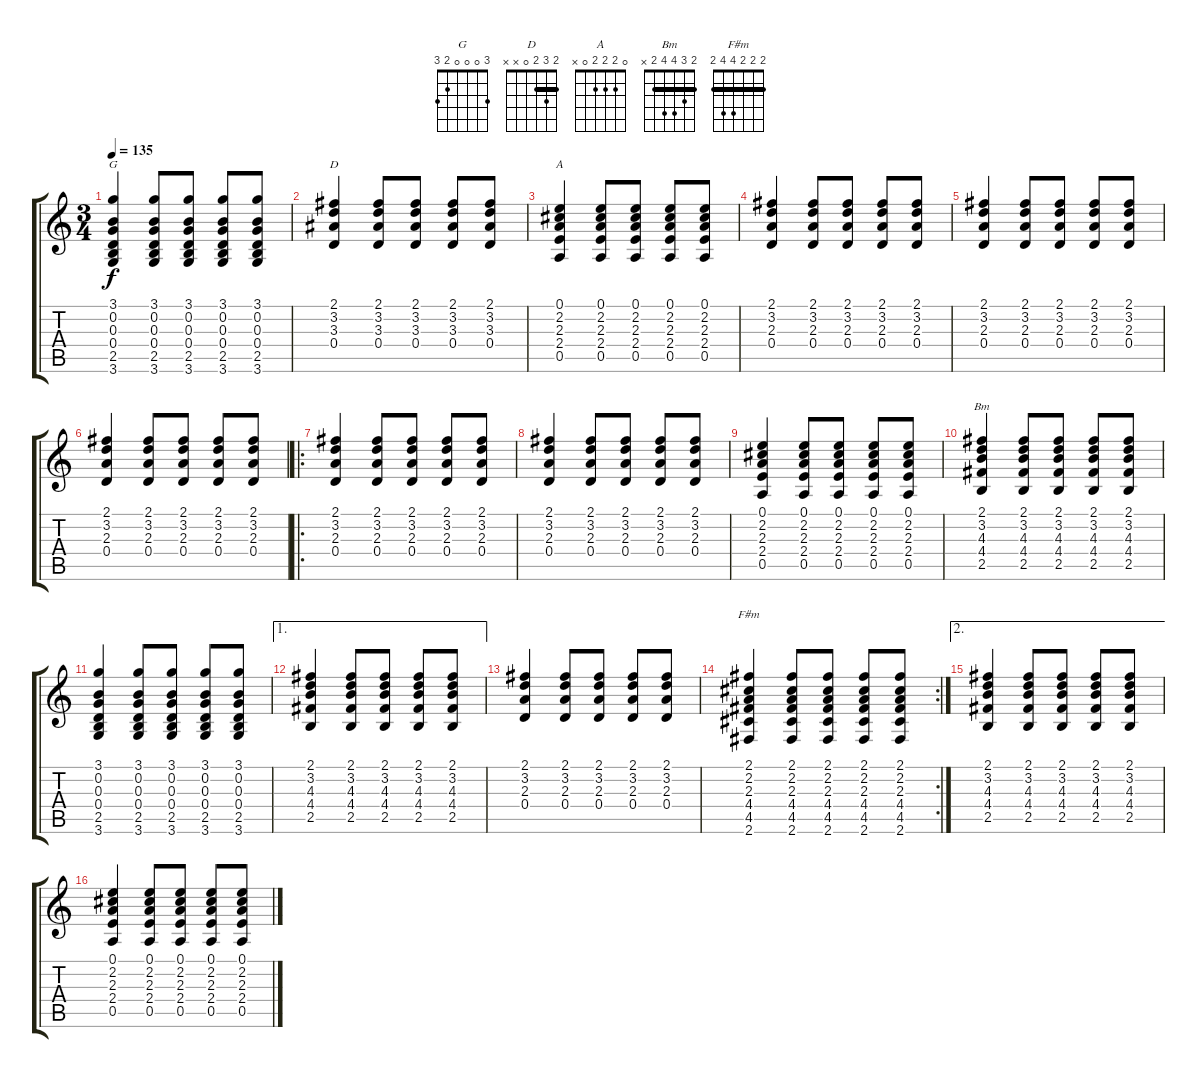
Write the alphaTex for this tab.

\track "" {instrument acousticguitarsteel}
\staff {score tabs}
\tuning (E4 B3 G3 D3 A2 E2) {hide}
\chord ("G" 3 0 0 0 2 3)
\chord ("D" 2 3 2 0 x x) {barre 2}
\chord ("A" 0 2 2 2 0 x)
\chord ("Bm" 2 3 4 4 2 x) {barre 2}
\chord ("F#m" 2 2 2 4 4 2) {barre 2}
\ts (3 4)
\tempo 135
\clef g2
\ks c
(3.1 0.2 0.3 0.4 2.5 3.6).4{ch "G" dy f} (3.1 0.2 0.3 0.4 2.5 3.6).8 (3.1 0.2 0.3 0.4 2.5 3.6).8 (3.1 0.2 0.3 0.4 2.5 3.6).8 (3.1 0.2 0.3 0.4 2.5 3.6).8 |
(2.1 3.2 3.3 0.4).4{ch "D"} (2.1 3.2 3.3 0.4).8 (2.1 3.2 3.3 0.4).8 (2.1 3.2 3.3 0.4).8 (2.1 3.2 3.3 0.4).8 |
(0.1 2.2 2.3 2.4 0.5).4{ch "A"} (0.1 2.2 2.3 2.4 0.5).8 (0.1 2.2 2.3 2.4 0.5).8 (0.1 2.2 2.3 2.4 0.5).8 (0.1 2.2 2.3 2.4 0.5).8 |
(2.1 3.2 2.3 0.4).4 (2.1 3.2 2.3 0.4).8 (2.1 3.2 2.3 0.4).8 (2.1 3.2 2.3 0.4).8 (2.1 3.2 2.3 0.4).8 |
(2.1 3.2 2.3 0.4).4 (2.1 3.2 2.3 0.4).8 (2.1 3.2 2.3 0.4).8 (2.1 3.2 2.3 0.4).8 (2.1 3.2 2.3 0.4).8 |
(2.1 3.2 2.3 0.4).4 (2.1 3.2 2.3 0.4).8 (2.1 3.2 2.3 0.4).8 (2.1 3.2 2.3 0.4).8 (2.1 3.2 2.3 0.4).8 |
\ro
(2.1 3.2 2.3 0.4).4 (2.1 3.2 2.3 0.4).8 (2.1 3.2 2.3 0.4).8 (2.1 3.2 2.3 0.4).8 (2.1 3.2 2.3 0.4).8 |
(2.1 3.2 2.3 0.4).4 (2.1 3.2 2.3 0.4).8 (2.1 3.2 2.3 0.4).8 (2.1 3.2 2.3 0.4).8 (2.1 3.2 2.3 0.4).8 |
(0.1 2.2 2.3 2.4 0.5).4 (0.1 2.2 2.3 2.4 0.5).8 (0.1 2.2 2.3 2.4 0.5).8 (0.1 2.2 2.3 2.4 0.5).8 (0.1 2.2 2.3 2.4 0.5).8 |
(2.1 3.2 4.3 4.4 2.5).4{ch "Bm"} (2.1 3.2 4.3 4.4 2.5).8 (2.1 3.2 4.3 4.4 2.5).8 (2.1 3.2 4.3 4.4 2.5).8 (2.1 3.2 4.3 4.4 2.5).8 |
(3.1 0.2 0.3 0.4 2.5 3.6).4 (3.1 0.2 0.3 0.4 2.5 3.6).8 (3.1 0.2 0.3 0.4 2.5 3.6).8 (3.1 0.2 0.3 0.4 2.5 3.6).8 (3.1 0.2 0.3 0.4 2.5 3.6).8 |
\ae 1
(2.1 3.2 4.3 4.4 2.5).4 (2.1 3.2 4.3 4.4 2.5).8 (2.1 3.2 4.3 4.4 2.5).8 (2.1 3.2 4.3 4.4 2.5).8 (2.1 3.2 4.3 4.4 2.5).8 |
(2.1 3.2 2.3 0.4).4 (2.1 3.2 2.3 0.4).8 (2.1 3.2 2.3 0.4).8 (2.1 3.2 2.3 0.4).8 (2.1 3.2 2.3 0.4).8 |
\rc 2
(2.1 2.2 2.3 4.4 4.5 2.6).4{ch "F#m"} (2.1 2.2 2.3 4.4 4.5 2.6).8 (2.1 2.2 2.3 4.4 4.5 2.6).8 (2.1 2.2 2.3 4.4 4.5 2.6).8 (2.1 2.2 2.3 4.4 4.5 2.6).8 |
\ae 2
(2.1 3.2 4.3 4.4 2.5).4 (2.1 3.2 4.3 4.4 2.5).8 (2.1 3.2 4.3 4.4 2.5).8 (2.1 3.2 4.3 4.4 2.5).8 (2.1 3.2 4.3 4.4 2.5).8 |
(0.1 2.2 2.3 2.4 0.5).4 (0.1 2.2 2.3 2.4 0.5).8 (0.1 2.2 2.3 2.4 0.5).8 (0.1 2.2 2.3 2.4 0.5).8 (0.1 2.2 2.3 2.4 0.5).8
